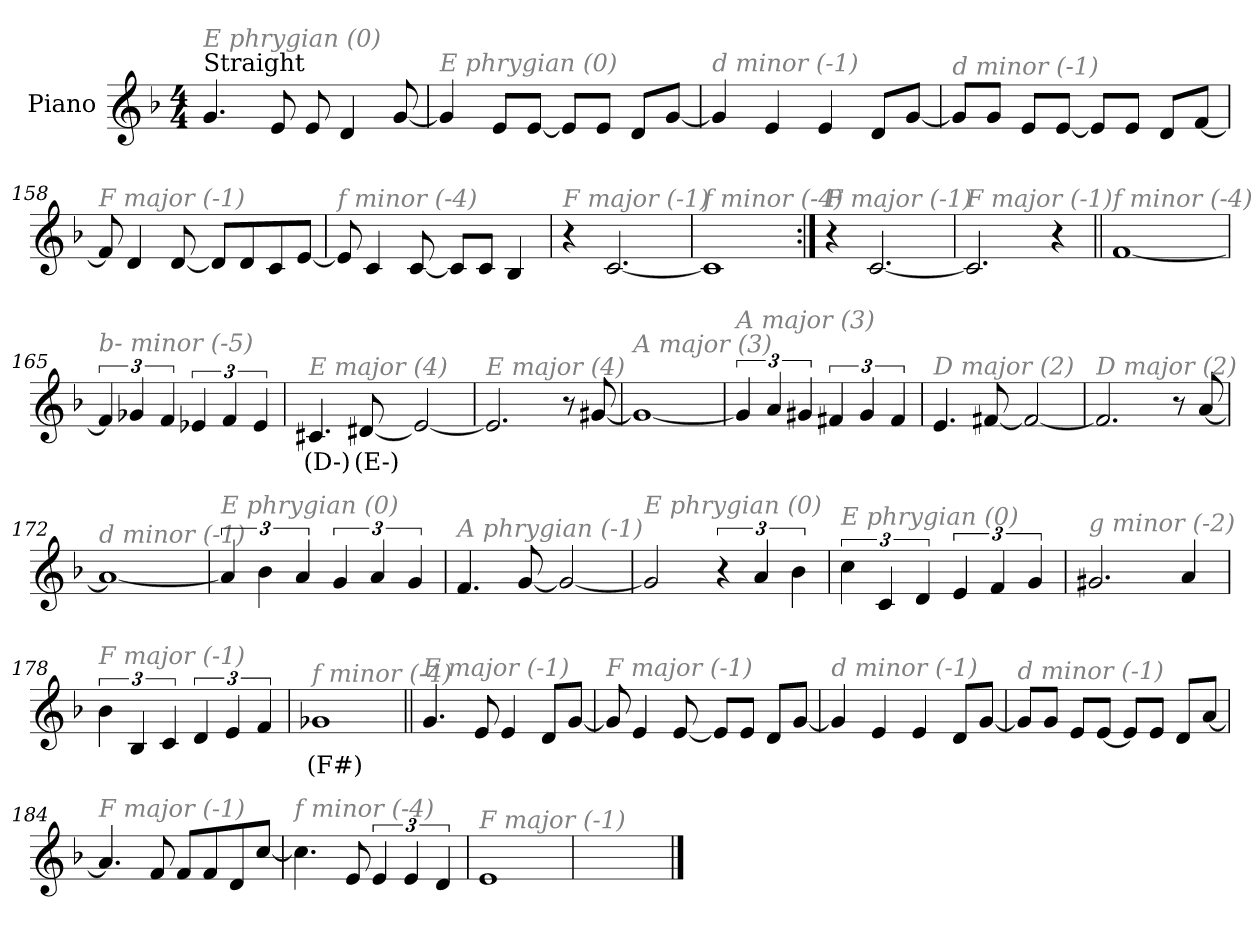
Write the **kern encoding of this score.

**kern	**text
*part1	*part1
*staff1	*staff1
*I"Piano	*
*I'Pno.	*
*clefG2	*
*k[b-]	*
*M4/4	*
*MM114	*
=1	=1
!LO:TX:a:t=Straight	!
!LO:TX:i:color=#808080:t=E phrygian (0)	!
4.g/	.
8e/	.
8e/	.
4d/	.
[8g/	.
=155	=155
!LO:TX:i:color=#808080:t=E phrygian (0)	!
4g/]	.
8e/L	.
[8e/J	.
8e/L]	.
8e/J	.
8d/L	.
[8g/J	.
=156	=156
!LO:TX:i:color=#808080:t=d minor (-1)	!
4g/]	.
4e/	.
4e/	.
8d/L	.
[8g/J	.
=157	=157
!LO:TX:i:color=#808080:t=d minor (-1)	!
8g/L]	.
8g/J	.
8e/L	.
[8e/J	.
8e/L]	.
8e/J	.
8d/L	.
[8f/J	.
!!LO:LB:g=z
=158	=158
!LO:TX:i:color=#808080:t=F major (-1)	!
8f/]	.
4d/	.
[8d/	.
8d/L]	.
8d/	.
8c/	.
[8e/J	.
=159	=159
!LO:TX:i:color=#808080:t=f minor (-4)	!
8e/]	.
4c/	.
[8c/	.
8c/L]	.
8c/J	.
4B-/	.
=160	=160
!LO:TX:i:color=#808080:t=F major (-1)	!
4r	.
[2.c/	.
=161	=161
!LO:TX:i:color=#808080:t=f minor (-4)	!
1c]	.
!!LO:LB:g=z
=162:|!	=162:|!
!LO:TX:i:color=#808080:t=F major (-1)	!
4r	.
[2.c/	.
=163	=163
!LO:TX:i:color=#808080:t=F major (-1)	!
2.c/]	.
4r	.
=164||	=164||
!LO:TX:i:color=#808080:t=f minor (-4)	!
[1f	.
=165	=165
!LO:TX:i:color=#808080:t=b- minor (-5)	!
6f/]	.
6g-X/	.
6f/	.
6e-X/	.
6f/	.
6e-/	.
!!LO:LB:g=z
=166	=166
!LO:TX:i:color=#808080:t=E major (4)	!
4.c#Xi/	(D-)
[8d#Xi/	(E-)
2e-/_	.
=167	=167
!LO:TX:i:color=#808080:t=E major (4)	!
2.e-/]	.
8r	.
[8g#X/	.
=168	=168
!LO:TX:i:color=#808080:t=A major (3)	!
1g#_	.
=169	=169
!LO:TX:i:color=#808080:t=A major (3)	!
6g#/]	.
6a/	.
6g#X/	.
6f#X/	.
6g#/	.
6f#/	.
!!LO:LB:g=z
=170	=170
!LO:TX:i:color=#808080:t=D major (2)	!
4.e/	.
[8f#X/	.
2f#/_	.
=171	=171
!LO:TX:i:color=#808080:t=D major (2)	!
2.f#/]	.
8r	.
[8a/	.
=172	=172
!LO:TX:i:color=#808080:t=d minor (-1)	!
1a_	.
=173	=173
!LO:TX:i:color=#808080:t=E phrygian (0)	!
6a/]	.
6b-\	.
6a/	.
6g/	.
6a/	.
6g/	.
!!LO:LB:g=z
=174	=174
!LO:TX:i:color=#808080:t=A phrygian (-1)	!
4.f/	.
[8g/	.
2g/_	.
=175	=175
!LO:TX:i:color=#808080:t=E phrygian (0)	!
2g/]	.
6r	.
6a/	.
6b-\	.
=176	=176
!LO:TX:i:color=#808080:t=E phrygian (0)	!
6cc\	.
6c/	.
6d/	.
6e/	.
6f/	.
6g/	.
=177	=177
!LO:TX:i:color=#808080:t=g minor (-2)	!
2.g#X/	.
4a/	.
=178	=178
!LO:TX:i:color=#808080:t=F major (-1)	!
6b-\	.
6B-/	.
6c/	.
6d/	.
6e/	.
6f/	.
=179	=179
!LO:TX:i:color=#808080:t=f minor (-4)	!
1g-Xi	(F#)
!!LO:LB:g=z
=180||	=180||
!LO:TX:i:color=#808080:t=F major (-1)	!
4.g/	.
8e/	.
4e/	.
8d/L	.
[8g/J	.
=181	=181
!LO:TX:i:color=#808080:t=F major (-1)	!
8g/]	.
4e/	.
[8e/	.
8e/L]	.
8e/J	.
8d/L	.
[8g/J	.
=182	=182
!LO:TX:i:color=#808080:t=d minor (-1)	!
4g/]	.
4e/	.
4e/	.
8d/L	.
[8g/J	.
=183	=183
!LO:TX:i:color=#808080:t=d minor (-1)	!
8g/L]	.
8g/J	.
8e/L	.
[8e/J	.
8e/L]	.
8e/J	.
8d/L	.
[8a/J	.
!!LO:LB:g=z
=184	=184
!LO:TX:i:color=#808080:t=F major (-1)	!
4.a/]	.
8f/	.
8f/L	.
8f/	.
8d/	.
[8cc/J	.
=185	=185
!LO:TX:i:color=#808080:t=f minor (-4)	!
4.cc\]	.
8e/	.
6e/	.
6e/	.
6d/	.
=186	=186
!LO:TX:i:color=#808080:t=F major (-1)	!
1e	.
=187	=187
1ryy	.
==	==
*-	*-
